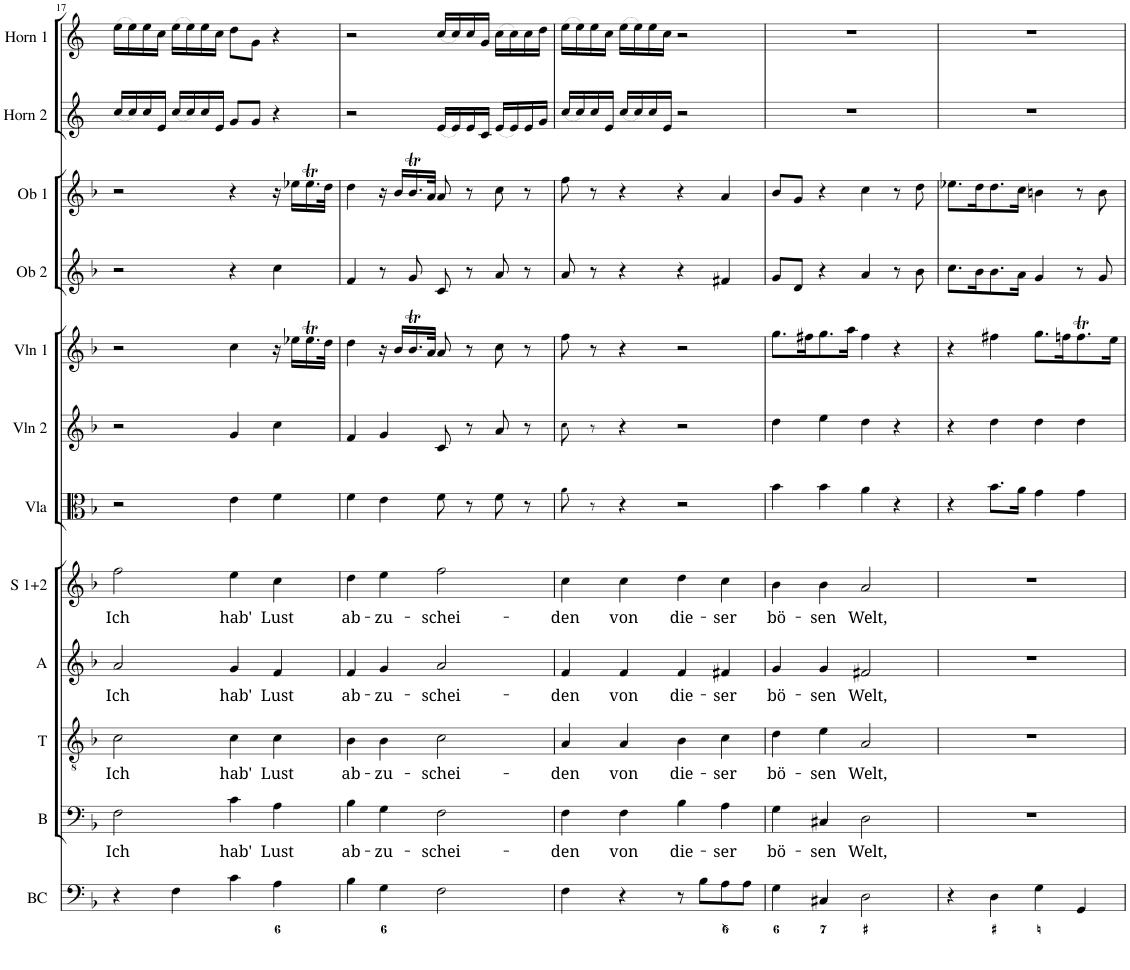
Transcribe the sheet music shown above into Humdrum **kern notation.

**kern	**kern	**text	**kern	**text	**kern	**text	**kern	**text	**kern	**kern	**kern	**kern	**kern	**kern	**kern
*part12	*part11	*part11	*part10	*part10	*part9	*part9	*part8	*part8	*part7	*part6	*part5	*part4	*part3	*part2	*part1
*staff12	*staff11	*staff11	*staff10	*staff10	*staff9	*staff9	*staff8	*staff8	*staff7	*staff6	*staff5	*staff4	*staff3	*staff2	*staff1
*I"Basso continuo	*I"Bass	*	*I"Tenor	*	*I"Alt	*	*I"Sopran 1+2	*	*I"Viola	*I"Violon 2	*I"Violine 1	*I"Oboe 2	*I"Oboe 1	*I"Horn in F 2	*I"Horn in F 1
*I'BC	*I'B	*	*I'T	*	*I'A	*	*I'S 1+2	*	*I'Vla	*I'Vln 2	*I'Vln 1	*I'Ob 2	*I'Ob 1	*I'Horn 2	*I'Horn 1
!!LO:PB:g=z
*clefF4	*clefF4	*	*clefGv2	*	*clefG2	*	*clefG2	*	*clefC3	*clefG2	*clefG2	*clefG2	*clefG2	*clefG2	*clefG2
*Trd7c12	*	*	*	*	*	*	*	*	*	*	*	*	*	*Trd4c7	*Trd4c7
*k[b-]	*k[b-]	*	*k[b-]	*	*k[b-]	*	*k[b-]	*	*k[b-]	*k[b-]	*k[b-]	*k[b-]	*k[b-]	*k[]	*k[]
*M4/4	*M4/4	*	*M4/4	*	*M4/4	*	*M4/4	*	*M4/4	*M4/4	*M4/4	*M4/4	*M4/4	*M4/4	*M4/4
*met(c)	*met(c)	*	*met(c)	*	*met(c)	*	*met(c)	*	*met(c)	*met(c)	*met(c)	*met(c)	*met(c)	*met(c)	*met(c)
=17	=17	=17	=17	=17	=17	=17	=17	=17	=17	=17	=17	=17	=17	=17	=17
!	!	!LO:LY:b	!	!LO:LY:b	!	!LO:LY:b	!	!LO:LY:b	!	!	!	!	!	!	!
4r	2F\	Ich	2c\	Ich	2a/	Ich	2ff\	Ich	2r	2r	2r	2r	2r	(<16cc/LL	(>16ee\LL
.	.	.	.	.	.	.	.	.	.	.	.	.	.	16cc/)	16ee\)
.	.	.	.	.	.	.	.	.	.	.	.	.	.	16cc/	16ee\
.	.	.	.	.	.	.	.	.	.	.	.	.	.	16e/JJ	16cc\JJ
4F\	.	.	.	.	.	.	.	.	.	.	.	.	.	(<16cc/LL	(>16ee\LL
.	.	.	.	.	.	.	.	.	.	.	.	.	.	16cc/)	16ee\)
.	.	.	.	.	.	.	.	.	.	.	.	.	.	16cc/	16ee\
.	.	.	.	.	.	.	.	.	.	.	.	.	.	16e/JJ	16cc\JJ
!	!	!LO:LY:b	!	!LO:LY:b	!	!LO:LY:b	!	!LO:LY:b	!	!	!	!	!	!	!
4c\	4c\	hab'	4c\	hab'	4g/	hab'	4ee\	hab'	4e\	4g/	4cc\	4r	4r	8g/L	8dd\L
.	.	.	.	.	.	.	.	.	.	.	.	.	.	8g/J	8g\J
!	!	!LO:LY:b	!	!LO:LY:b	!	!LO:LY:b	!	!LO:LY:b	!	!	!	!	!	!	!
4A\	4A\	Lust	4c\	Lust	4f/	Lust	4cc\	Lust	4f\	4cc\	16r	4cc\	16r	4r	4r
.	.	.	.	.	.	.	.	.	.	.	16ee-X\LL	.	16ee-X\LL	.	.
.	.	.	.	.	.	.	.	.	.	.	16.ee-T\	.	16.ee-T\	.	.
.	.	.	.	.	.	.	.	.	.	.	32dd\JJk	.	32dd\JJk	.	.
=18	=18	=18	=18	=18	=18	=18	=18	=18	=18	=18	=18	=18	=18	=18	=18
!	!	!LO:LY:b	!	!LO:LY:b	!	!LO:LY:b	!	!LO:LY:b	!	!	!	!	!	!	!
4B-\	4B-\	ab-	4B-\	ab-	4f/	ab-	4dd\	ab-	4f\	4f/	4dd\	4f/	4dd\	2r	2r
!	!	!LO:LY:b	!	!LO:LY:b	!	!LO:LY:b	!	!LO:LY:b	!	!	!	!	!	!	!
4G\	4G\	-zu-	4B-\	-zu-	4g/	-zu-	4ee\	-zu-	4e\	4g/	16r	8r	16r	.	.
.	.	.	.	.	.	.	.	.	.	.	16b-/LL	.	16b-/LL	.	.
.	.	.	.	.	.	.	.	.	.	.	16.b-T/	8g/	16.b-T/	.	.
.	.	.	.	.	.	.	.	.	.	.	32a/JJk	.	32a/JJk	.	.
!	!	!LO:LY:b	!	!LO:LY:b	!	!LO:LY:b	!	!LO:LY:b	!	!	!	!	!	!	!
2F\	2F\	-schei-	2c\	-schei-	2a/	-schei-	2ff\	-schei-	8f\	8c/	8a/	8c/	8a/	(<16e/LL	(<16cc/LL
.	.	.	.	.	.	.	.	.	.	.	.	.	.	16e/)	16cc/)
.	.	.	.	.	.	.	.	.	8r	8r	8r	8r	8r	16e/	16cc/
.	.	.	.	.	.	.	.	.	.	.	.	.	.	16c/JJ	16g/JJ
.	.	.	.	.	.	.	.	.	8f\	8a/	8cc\	8a/	8cc\	(<16e/LL	(>16cc\LL
.	.	.	.	.	.	.	.	.	.	.	.	.	.	16e/)	16cc\)
.	.	.	.	.	.	.	.	.	8r	8r	8r	8r	8r	16e/	16cc\
.	.	.	.	.	.	.	.	.	.	.	.	.	.	16g/JJ	16dd\JJ
=19	=19	=19	=19	=19	=19	=19	=19	=19	=19	=19	=19	=19	=19	=19	=19
!	!	!LO:LY:b	!	!LO:LY:b	!	!LO:LY:b	!	!LO:LY:b	!	!	!	!	!	!	!
4F\	4F\	-den	4A/	-den	4f/	-den	4cc\	-den	8a!\	8cc!\	8ff\	8a/	8ff\	(<16cc/LL	(>16ee\LL
.	.	.	.	.	.	.	.	.	.	.	.	.	.	16cc/)	16ee\)
.	.	.	.	.	.	.	.	.	8r	8r	8r	8r	8r	16cc/	16ee\
.	.	.	.	.	.	.	.	.	.	.	.	.	.	16e/JJ	16cc\JJ
!	!	!LO:LY:b	!	!LO:LY:b	!	!LO:LY:b	!	!LO:LY:b	!	!	!	!	!	!	!
4r	4F\	von	4A/	von	4f/	von	4cc\	von	4r	4r	4r	4r	4r	(<16cc/LL	(>16ee\LL
.	.	.	.	.	.	.	.	.	.	.	.	.	.	16cc/)	16ee\)
.	.	.	.	.	.	.	.	.	.	.	.	.	.	16cc/	16ee\
.	.	.	.	.	.	.	.	.	.	.	.	.	.	16e/JJ	16cc\JJ
!	!	!LO:LY:b	!	!LO:LY:b	!	!LO:LY:b	!	!LO:LY:b	!	!	!	!	!	!	!
8r	4B-\	die-	4B-\	die-	4f/	die-	4dd\	die-	2r	2r	2r	4r	4r	2r	2r
8B-\L	.	.	.	.	.	.	.	.	.	.	.	.	.	.	.
!	!	!LO:LY:b	!	!LO:LY:b	!	!LO:LY:b	!	!LO:LY:b	!	!	!	!	!	!	!
8A\	4A\	-ser	4c\	-ser	4f#X/	-ser	4cc\	-ser	.	.	.	4f#X/	4a/	.	.
8A\J	.	.	.	.	.	.	.	.	.	.	.	.	.	.	.
=20	=20	=20	=20	=20	=20	=20	=20	=20	=20	=20	=20	=20	=20	=20	=20
!	!	!LO:LY:b	!	!LO:LY:b	!	!LO:LY:b	!	!LO:LY:b	!	!	!	!	!	!	!
4G\	4G\	bö-	4d\	bö-	4g/	bö-	4b-\	bö-	4b-\	4dd\	8.gg\L	8g/L	8b-/L	1r	1r
.	.	.	.	.	.	.	.	.	.	.	.	8d/J	8g/J	.	.
.	.	.	.	.	.	.	.	.	.	.	16ff#X\K	.	.	.	.
!	!	!LO:LY:b	!	!LO:LY:b	!	!LO:LY:b	!	!LO:LY:b	!	!	!	!	!	!	!
4C#X/	4C#X/	-sen	4e\	-sen	4g/	-sen	4b-\	-sen	4b-\	4ee\	8.gg\	4r	4r	.	.
.	.	.	.	.	.	.	.	.	.	.	16aa\Jk	.	.	.	.
!	!	!LO:LY:b	!	!LO:LY:b	!	!LO:LY:b	!	!LO:LY:b	!	!	!	!	!	!	!
2D\	2D\	Welt,	2A/	Welt,	2f#X/	Welt,	2a/	Welt,	4a\	4dd\	4ff#\	4a/	4cc\	.	.
.	.	.	.	.	.	.	.	.	4r	4r	4r	8r	8r	.	.
.	.	.	.	.	.	.	.	.	.	.	.	8b-\	8dd\	.	.
=21	=21	=21	=21	=21	=21	=21	=21	=21	=21	=21	=21	=21	=21	=21	=21
4r	1r	.	1r	.	1r	.	1r	.	4r	4r	4r	8.cc\L	8.ee-X\L	1r	1r
.	.	.	.	.	.	.	.	.	.	.	.	16b-\K	16dd\K	.	.
4D\	.	.	.	.	.	.	.	.	8.b-\L	4dd\	4ff#X\	8.b-\	8.dd\	.	.
.	.	.	.	.	.	.	.	.	16a\Jk	.	.	16a\Jk	16cc\Jk	.	.
4G\	.	.	.	.	.	.	.	.	4g\	4dd\	8.gg\L	4g/	4bn\	.	.
.	.	.	.	.	.	.	.	.	.	.	16ffn\K	.	.	.	.
4GG/	.	.	.	.	.	.	.	.	4g\	4dd\	8.ffT\	8r	8r	.	.
.	.	.	.	.	.	.	.	.	.	.	.	8g/	8b\	.	.
.	.	.	.	.	.	.	.	.	.	.	16ee\Jk	.	.	.	.
=	=	=	=	=	=	=	=	=	=	=	=	=	=	=	=
*-	*-	*-	*-	*-	*-	*-	*-	*-	*-	*-	*-	*-	*-	*-	*-
